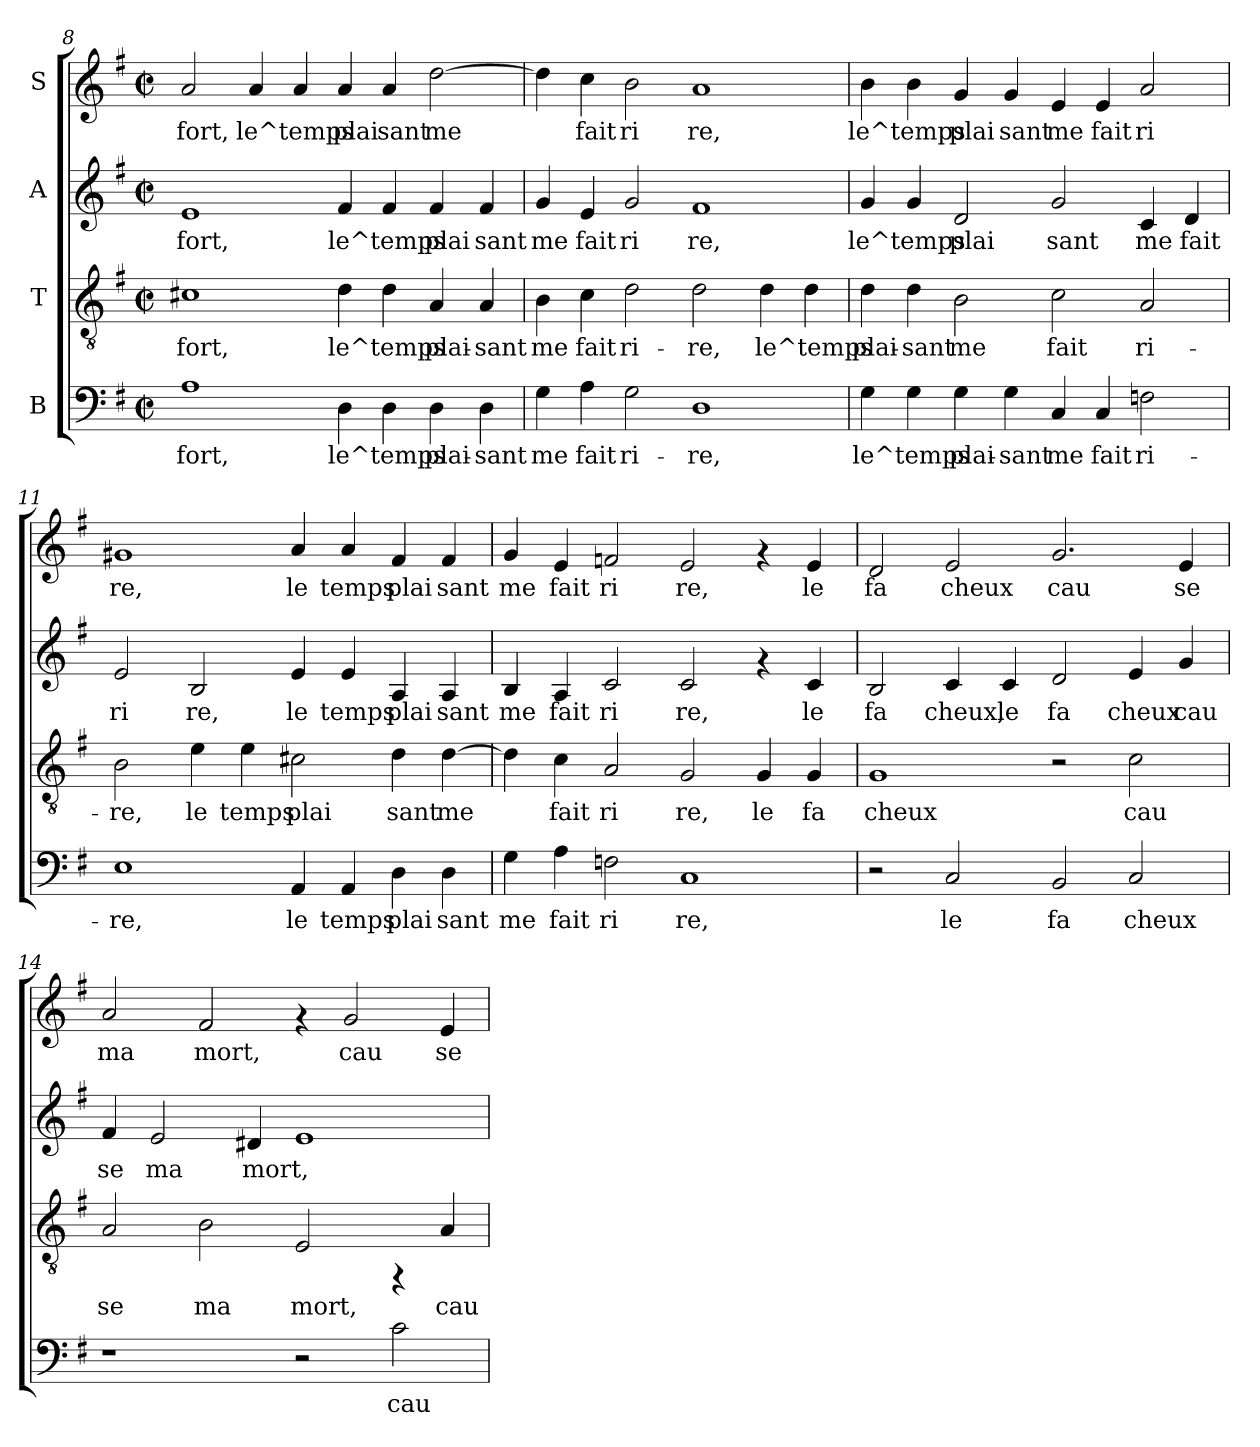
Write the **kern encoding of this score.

**kern	**text	**kern	**text	**kern	**text	**kern	**text
*part4	*part4	*part3	*part3	*part2	*part2	*part1	*part1
*staff4	*staff4	*staff3	*staff3	*staff2	*staff2	*staff1	*staff1
*I"B	*	*I"T	*	*I"A	*	*I"S	*
!!LO:PB:g=z
*clefF4	*	*clefGv2	*	*clefG2	*	*clefG2	*
*k[f#]	*	*k[f#]	*	*k[f#]	*	*k[f#]	*
*G:	*	*G:	*	*G:	*	*G:	*
*M2/2	*	*M2/2	*	*M2/2	*	*M2/2	*
*met(c|)	*	*met(c|)	*	*met(c|)	*	*met(c|)	*
=8	=8	=8	=8	=8	=8	=8	=8
!	!LO:LY:b:cj	!	!LO:LY:b:cj	!	!LO:LY:b:cj	!	!LO:LY:b:cj
1A	fort,	1c#X	fort,	1e	fort,	2a/	fort,
!	!	!	!	!	!	!	!LO:LY:b:cj
.	.	.	.	.	.	4a/	le^temps
!	!	!	!	!	!	!	!LO:LY:b:cj
.	.	.	.	.	.	4a/	.
!	!LO:LY:b:cj	!	!LO:LY:b:cj	!	!LO:LY:b:cj	!	!LO:LY:b:cj
4D\	le^temps	4d\	le^temps	4f#/	le^temps	4a/	plai
!	!LO:LY:b:cj	!	!LO:LY:b:cj	!	!LO:LY:b:cj	!	!LO:LY:b:cj
4D\	.	4d\	.	4f#/	.	4a/	sant
!	!LO:LY:b:cj	!	!LO:LY:b:cj	!	!LO:LY:b:cj	!	!LO:LY:b:cj
4D\	plai-	4A/	plai-	4f#/	plai	[>2dd\	me
!	!LO:LY:b:cj	!	!LO:LY:b:cj	!	!LO:LY:b:cj	!	!
4D\	-sant	4A/	-sant	4f#/	sant	.	.
=9	=9	=9	=9	=9	=9	=9	=9
!	!LO:LY:b:cj	!	!LO:LY:b:cj	!	!LO:LY:b:cj	!	!LO:LY:b:cj
4G\	me	4B\	me	4g/	me	4dd\]	.
!	!LO:LY:b:cj	!	!LO:LY:b:cj	!	!LO:LY:b:cj	!	!LO:LY:b:cj
4A\	fait	4c\	fait	4e/	fait	4cc\	fait
!	!LO:LY:b:cj	!	!LO:LY:b:cj	!	!LO:LY:b:cj	!	!LO:LY:b:cj
2G\	ri-	2d\	ri-	2g/	ri	2b\	ri
!	!LO:LY:b:cj	!	!LO:LY:b:cj	!	!LO:LY:b:cj	!	!LO:LY:b:cj
1D	-re,	2d\	-re,	1f#	re,	1a	re,
!	!	!	!LO:LY:b:cj	!	!	!	!
.	.	4d\	le^temps	.	.	.	.
!	!	!	!LO:LY:b:cj	!	!	!	!
.	.	4d\	.	.	.	.	.
=10	=10	=10	=10	=10	=10	=10	=10
!	!LO:LY:b:cj	!	!LO:LY:b:cj	!	!LO:LY:b:cj	!	!LO:LY:b:cj
4G\	le^temps	4d\	plai-	4g/	le^temps	4b\	le^temps
!	!LO:LY:b:cj	!	!LO:LY:b:cj	!	!LO:LY:b:cj	!	!LO:LY:b:cj
4G\	.	4d\	-sant	4g/	.	4b\	.
!	!LO:LY:b:cj	!	!LO:LY:b:cj	!	!LO:LY:b:cj	!	!LO:LY:b:cj
4G\	plai-	2B\	me	2d/	plai	4g/	plai
!	!LO:LY:b:cj	!	!	!	!	!	!LO:LY:b:cj
4G\	-sant	.	.	.	.	4g/	sant
!	!LO:LY:b:cj	!	!LO:LY:b:cj	!	!LO:LY:b:cj	!	!LO:LY:b:cj
4C/	me	2c\	fait	2g/	sant	4e/	me
!	!LO:LY:b:cj	!	!	!	!	!	!LO:LY:b:cj
4C/	fait	.	.	.	.	4e/	fait
!	!LO:LY:b:cj	!	!LO:LY:b:cj	!	!LO:LY:b:cj	!	!LO:LY:b:cj
2F\	ri-	2A/	ri-	4c/	me	2a/	ri
!	!	!	!	!	!LO:LY:b:cj	!	!
.	.	.	.	4d/	fait	.	.
!!LO:PB:g=z
=11	=11	=11	=11	=11	=11	=11	=11
!	!LO:LY:b:cj	!	!LO:LY:b:cj	!	!LO:LY:b:cj	!	!LO:LY:b:cj
1E	-re,	2B\	-re,	2e/	ri	1g#X	re,
!	!	!	!LO:LY:b:cj	!	!LO:LY:b:cj	!	!
.	.	4e\	le	2B/	re,	.	.
!	!	!	!LO:LY:b:cj	!	!	!	!
.	.	4e\	temps	.	.	.	.
!	!LO:LY:b:cj	!	!LO:LY:b:cj	!	!LO:LY:b:cj	!	!LO:LY:b:cj
4AA/	le	2c#X\	plai	4e/	le	4a/	le
!	!LO:LY:b:cj	!	!	!	!LO:LY:b:cj	!	!LO:LY:b:cj
4AA/	temps	.	.	4e/	temps	4a/	temps
!	!LO:LY:b:cj	!	!LO:LY:b:cj	!	!LO:LY:b:cj	!	!LO:LY:b:cj
4D\	plai	4d\	sant	4A/	plai	4f#/	plai
!	!LO:LY:b:cj	!	!LO:LY:b:cj	!	!LO:LY:b:cj	!	!LO:LY:b:cj
4D\	sant	[>4d\	me	4A/	sant	4f#/	sant
=12	=12	=12	=12	=12	=12	=12	=12
!	!LO:LY:b:cj	!	!LO:LY:b:cj	!	!LO:LY:b:cj	!	!LO:LY:b:cj
4G\	me	4d\]	.	4B/	me	4g/	me
!	!LO:LY:b:cj	!	!LO:LY:b:cj	!	!LO:LY:b:cj	!	!LO:LY:b:cj
4A\	fait	4c\	fait	4A/	fait	4e/	fait
!	!LO:LY:b:cj	!	!LO:LY:b:cj	!	!LO:LY:b:cj	!	!LO:LY:b:cj
2Fn\	ri	2A/	ri	2c/	ri	2fn/	ri
!	!LO:LY:b:cj	!	!LO:LY:b:cj	!	!LO:LY:b:cj	!	!LO:LY:b:cj
1C	re,	2G/	re,	2c/	re,	2e/	re,
!	!	!	!LO:LY:b:cj	!	!	!	!
.	.	4G/	le	4rf	.	4rf	.
!	!	!	!LO:LY:b:cj	!	!LO:LY:b:cj	!	!LO:LY:b:cj
.	.	4G/	fa	4c/	le	4e/	le
=13	=13	=13	=13	=13	=13	=13	=13
!	!	!	!LO:LY:b:cj	!	!LO:LY:b:cj	!	!LO:LY:b:cj
2r	.	1G	cheux	2B/	fa	2d/	fa
!	!LO:LY:b:cj	!	!	!	!LO:LY:b:cj	!	!LO:LY:b:cj
2C/	le	.	.	4c/	cheux,	2e/	cheux
!	!	!	!	!	!LO:LY:b:cj	!	!
.	.	.	.	4c/	le	.	.
!	!LO:LY:b:cj	!	!	!	!LO:LY:b:cj	!	!LO:LY:b:cj
2BB/	fa	2r	.	2d/	fa	2.g/	cau
!	!LO:LY:b:cj	!	!LO:LY:b:cj	!	!LO:LY:b:cj	!	!
2C/	cheux	2c\	cau	4e/	cheux	.	.
!	!	!	!	!	!LO:LY:b:cj	!	!LO:LY:b:cj
.	.	.	.	4g/	cau	4e/	se
!!LO:LB:g=z
=14	=14	=14	=14	=14	=14	=14	=14
!	!	!	!LO:LY:b:cj	!	!LO:LY:b:cj	!	!LO:LY:b:cj
1r	.	2A/	se	4f#/	se	2a/	ma
!	!	!	!	!	!LO:LY:b:cj	!	!
.	.	.	.	2e/	ma	.	.
!	!	!	!LO:LY:b:cj	!	!	!	!LO:LY:b:cj
.	.	2B\	ma	.	.	2f#/	mort,
!	!	!	!	!	!LO:LY:b:cj	!	!
.	.	.	.	4d#/	mort,	.	.
!	!	!	!LO:LY:b:cj	!	!LO:LY:b:cj	!	!
2r	.	2E/	mort,	1e	.	4rf	.
!	!	!	!	!	!	!	!LO:LY:b:cj
.	.	.	.	.	.	2g/	cau
!	!LO:LY:b:cj	!	!	!	!	!	!
2c\	cau-	4rFF	.	.	.	.	.
!	!	!	!LO:LY:b:cj	!	!	!	!LO:LY:b:cj
.	.	4A/	cau	.	.	4e/	se
=	=	=	=	=	=	=	=
*-	*-	*-	*-	*-	*-	*-	*-
